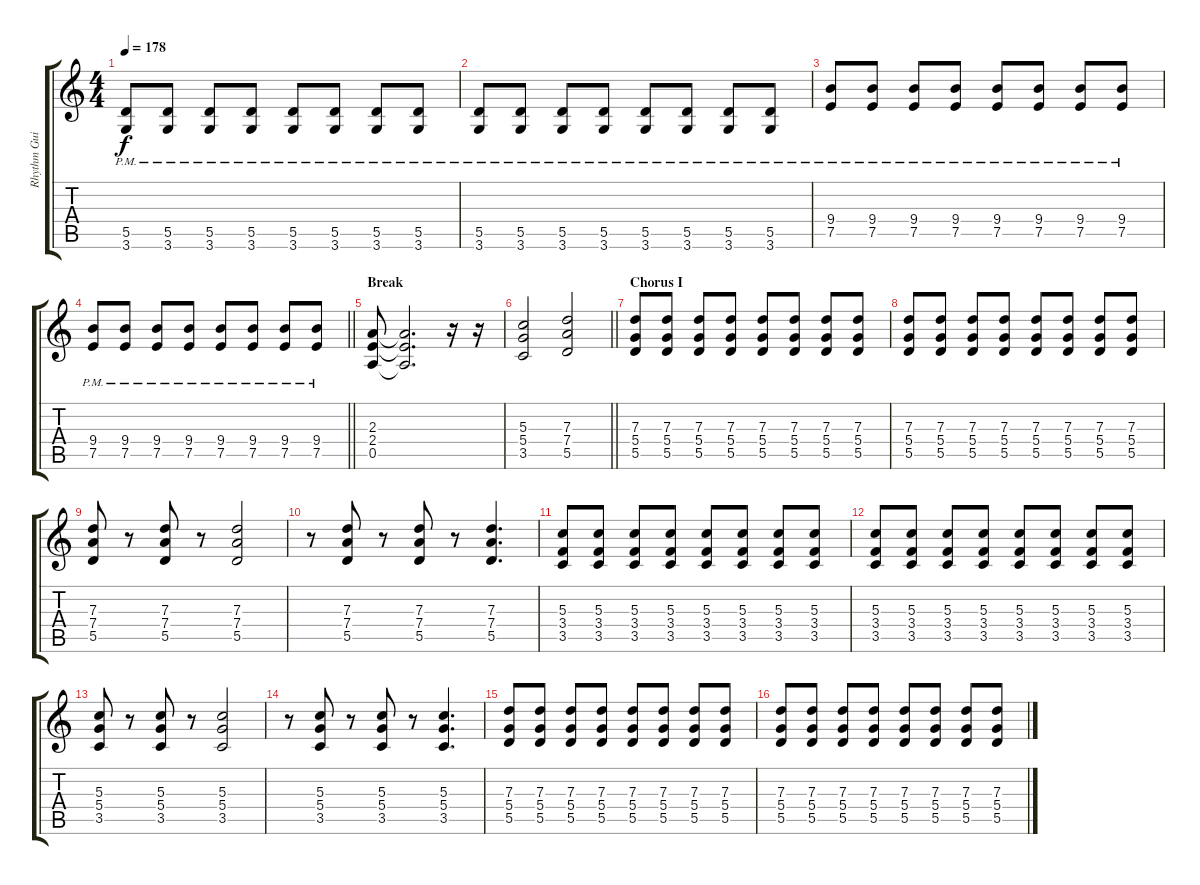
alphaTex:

\track ("Rhythm Guitar" "Rhythm Gui") {instrument overdrivenguitar}
\staff {score tabs}
\tuning (E4 B3 G3 D3 A2 E2) {hide}
\ts (4 4)
\tempo 178
\clef g2
\ks c
(5.5{pm} 3.6{pm}).8{dy f} (5.5{pm} 3.6{pm}).8 (5.5{pm} 3.6{pm}).8 (5.5{pm} 3.6{pm}).8 (5.5{pm} 3.6{pm}).8 (5.5{pm} 3.6{pm}).8 (5.5{pm} 3.6{pm}).8 (5.5{pm} 3.6{pm}).8 |
(5.5{pm} 3.6{pm}).8 (5.5{pm} 3.6{pm}).8 (5.5{pm} 3.6{pm}).8 (5.5{pm} 3.6{pm}).8 (5.5{pm} 3.6{pm}).8 (5.5{pm} 3.6{pm}).8 (5.5{pm} 3.6{pm}).8 (5.5{pm} 3.6{pm}).8 |
(9.4{pm} 7.5{pm}).8 (9.4{pm} 7.5{pm}).8 (9.4{pm} 7.5{pm}).8 (9.4{pm} 7.5{pm}).8 (9.4{pm} 7.5{pm}).8 (9.4{pm} 7.5{pm}).8 (9.4{pm} 7.5{pm}).8 (9.4{pm} 7.5{pm}).8 |
\barLineRight lightlight
(9.4{pm} 7.5{pm}).8 (9.4{pm} 7.5{pm}).8 (9.4{pm} 7.5{pm}).8 (9.4{pm} 7.5{pm}).8 (9.4{pm} 7.5{pm}).8 (9.4{pm} 7.5{pm}).8 (9.4{pm} 7.5{pm}).8 (9.4{pm} 7.5).8 |
\section ("" "Break")
(2.3 2.4 0.5).8 (2.3{t} 2.4{t} 0.5{t}).2{d} r.16 r.16 |
\barLineRight lightlight
(5.3 5.4 3.5).2 (7.3 7.4 5.5).2 |
\section ("" "Chorus I")
(7.3 5.4 5.5).8 (7.3 5.4 5.5).8 (7.3 5.4 5.5).8 (7.3 5.4 5.5).8 (7.3 5.4 5.5).8 (7.3 5.4 5.5).8 (7.3 5.4 5.5).8 (7.3 5.4 5.5).8 |
(7.3 5.4 5.5).8 (7.3 5.4 5.5).8 (7.3 5.4 5.5).8 (7.3 5.4 5.5).8 (7.3 5.4 5.5).8 (7.3 5.4 5.5).8 (7.3 5.4 5.5).8 (7.3 5.4 5.5).8 |
(7.3 7.4 5.5).8 r.8 (7.3 7.4 5.5).8 r.8 (7.3 7.4 5.5).2 |
r.8 (7.3 7.4 5.5).8 r.8 (7.3 7.4 5.5).8 r.8 (7.3 7.4 5.5).4{d} |
(5.3 3.4 3.5).8 (5.3 3.4 3.5).8 (5.3 3.4 3.5).8 (5.3 3.4 3.5).8 (5.3 3.4 3.5).8 (5.3 3.4 3.5).8 (5.3 3.4 3.5).8 (5.3 3.4 3.5).8 |
(5.3 3.4 3.5).8 (5.3 3.4 3.5).8 (5.3 3.4 3.5).8 (5.3 3.4 3.5).8 (5.3 3.4 3.5).8 (5.3 3.4 3.5).8 (5.3 3.4 3.5).8 (5.3 3.4 3.5).8 |
(5.3 5.4 3.5).8 r.8 (5.3 5.4 3.5).8 r.8 (5.3 5.4 3.5).2 |
r.8 (5.3 5.4 3.5).8 r.8 (5.3 5.4 3.5).8 r.8 (5.3 5.4 3.5).4{d} |
(7.3 5.4 5.5).8 (7.3 5.4 5.5).8 (7.3 5.4 5.5).8 (7.3 5.4 5.5).8 (7.3 5.4 5.5).8 (7.3 5.4 5.5).8 (7.3 5.4 5.5).8 (7.3 5.4 5.5).8 |
(7.3 5.4 5.5).8 (7.3 5.4 5.5).8 (7.3 5.4 5.5).8 (7.3 5.4 5.5).8 (7.3 5.4 5.5).8 (7.3 5.4 5.5).8 (7.3 5.4 5.5).8 (7.3 5.4 5.5).8
